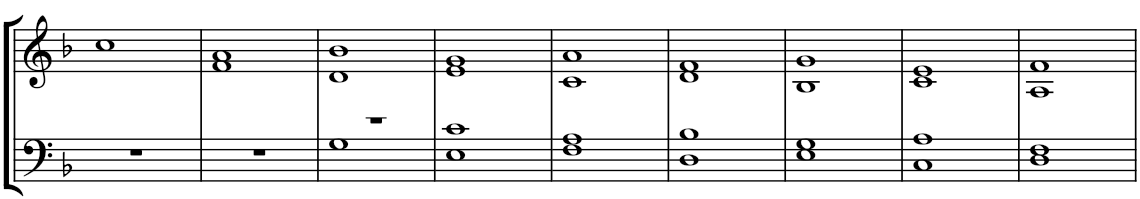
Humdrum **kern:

**kern	**kern
*part1	*part1
*staff2	*staff1
*I"Piano	*
*I'Pno.	*
!!LO:PB:g=z
*clefF4	*clefG2
*k[b-]	*k[b-]
*M4/4	*M4/4
*met(c)	*met(c)
=19	=19
1r	1cc
=20	=20
*	*^
1r	1a	1f
=21	=21	=21
*^	*	*
1r	1G	1b-	1d
=22	=22	=22	=22
1c	1E	1g	1e
=23	=23	=23	=23
1A	1F	1a	1c
=24	=24	=24	=24
1B-	1D	1f	1d
=25	=25	=25	=25
1G	1E	1g	1B-
=26	=26	=26	=26
1A	1C	1e	1c
=27	=27	=27	=27
1F	1D	1f	1A
*v	*v	*	*
*	*v	*v
=	=
*-	*-
